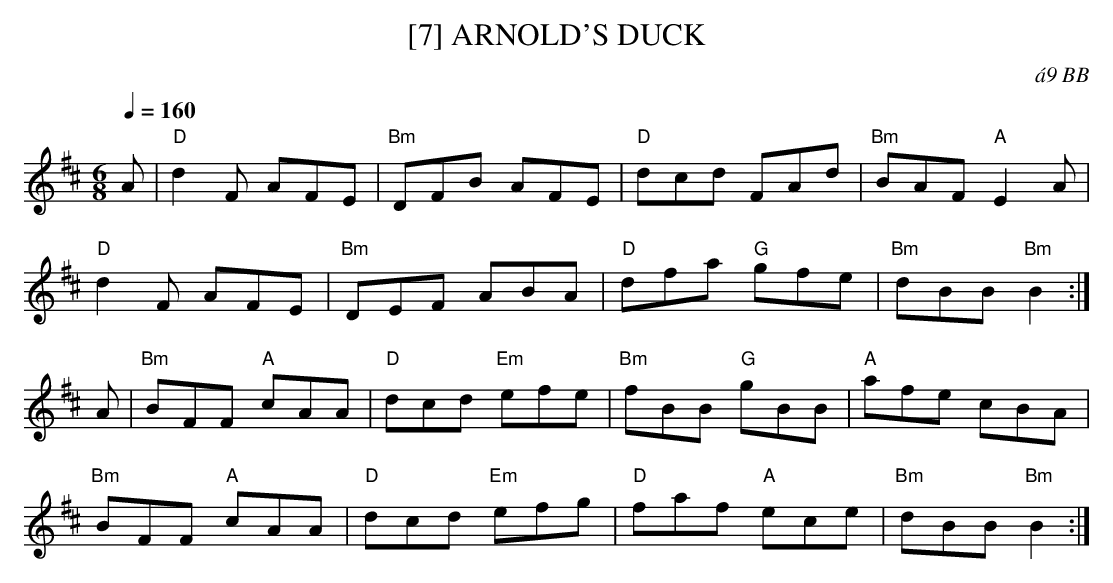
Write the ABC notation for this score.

X:1
T:[7] ARNOLD'S DUCK
C:\'a9 BB
Q:1/4=160
M:6/8
L:1/8
K:D
A|"D"d2F AFE|"Bm"DFB AFE|"D"dcd FAd|"Bm"BAF "A"E2 A|
"D"d2F AFE|"Bm"DEF ABA|"D"dfa "G"gfe|"Bm"dBB "Bm"B2 :|
A|"Bm"BFF "A"cAA|"D"dcd "Em"efe|"Bm"fBB "G"gBB|"A"afe cBA|
"Bm"BFF "A"cAA|"D"dcd "Em"efg|"D"faf "A"ece|"Bm"dBB "Bm"B2 :|
